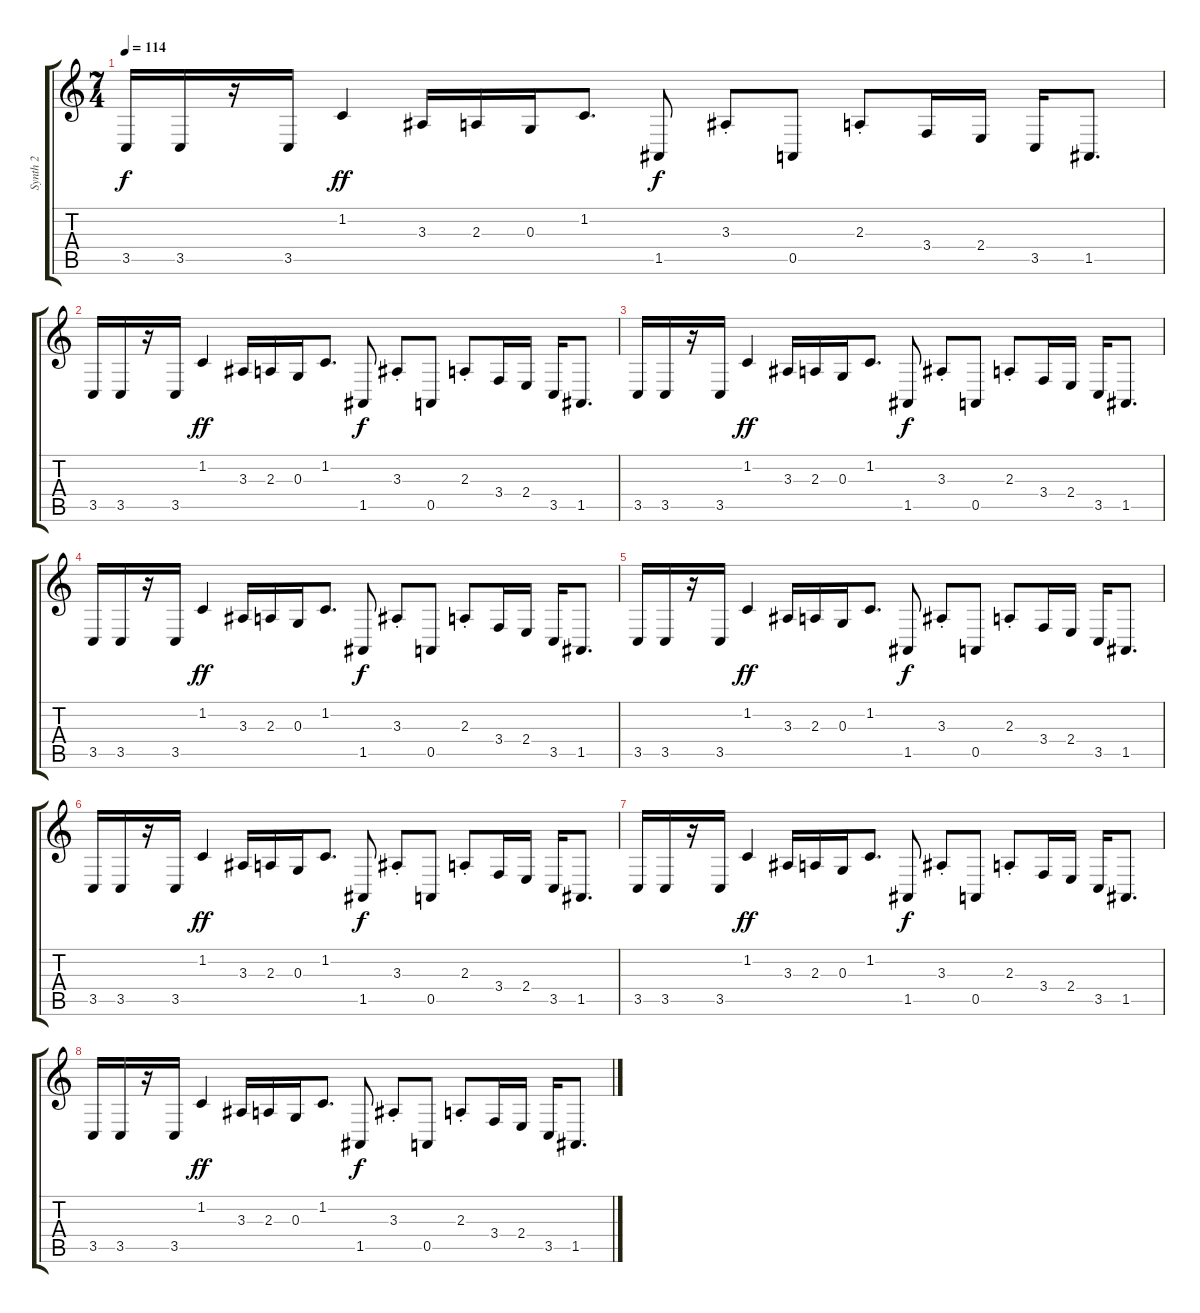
\track ("Synth 2" "Synth 2") {instrument lead8bassandlead}
\staff {score tabs}
\tuning (E4 B3 G3 D3 A2 E2) {hide}
\ts (7 4)
\tempo 114
\clef g2
\ks c
3.5.16{dy f} 3.5.16 r.16 3.5.16 1.2.4{dy ff} 3.3.16 2.3.16 0.3.16 1.2.8{d} 1.5.8{dy f} 3.3{st}.8 0.5.8 2.3{st}.8 3.4.16 2.4.16 3.5.16 1.5.8{d} |
3.5.16 3.5.16 r.16 3.5.16 1.2.4{dy ff} 3.3.16 2.3.16 0.3.16 1.2.8{d} 1.5.8{dy f} 3.3{st}.8 0.5.8 2.3{st}.8 3.4.16 2.4.16 3.5.16 1.5.8{d} |
3.5.16 3.5.16 r.16 3.5.16 1.2.4{dy ff} 3.3.16 2.3.16 0.3.16 1.2.8{d} 1.5.8{dy f} 3.3{st}.8 0.5.8 2.3{st}.8 3.4.16 2.4.16 3.5.16 1.5.8{d} |
3.5.16 3.5.16 r.16 3.5.16 1.2.4{dy ff} 3.3.16 2.3.16 0.3.16 1.2.8{d} 1.5.8{dy f} 3.3{st}.8 0.5.8 2.3{st}.8 3.4.16 2.4.16 3.5.16 1.5.8{d} |
3.5.16 3.5.16 r.16 3.5.16 1.2.4{dy ff} 3.3.16 2.3.16 0.3.16 1.2.8{d} 1.5.8{dy f} 3.3{st}.8 0.5.8 2.3{st}.8 3.4.16 2.4.16 3.5.16 1.5.8{d} |
3.5.16 3.5.16 r.16 3.5.16 1.2.4{dy ff} 3.3.16 2.3.16 0.3.16 1.2.8{d} 1.5.8{dy f} 3.3{st}.8 0.5.8 2.3{st}.8 3.4.16 2.4.16 3.5.16 1.5.8{d} |
3.5.16 3.5.16 r.16 3.5.16 1.2.4{dy ff} 3.3.16 2.3.16 0.3.16 1.2.8{d} 1.5.8{dy f} 3.3{st}.8 0.5.8 2.3{st}.8 3.4.16 2.4.16 3.5.16 1.5.8{d} |
3.5.16 3.5.16 r.16 3.5.16 1.2.4{dy ff} 3.3.16 2.3.16 0.3.16 1.2.8{d} 1.5.8{dy f} 3.3{st}.8 0.5.8 2.3{st}.8 3.4.16 2.4.16 3.5.16 1.5.8{d}
